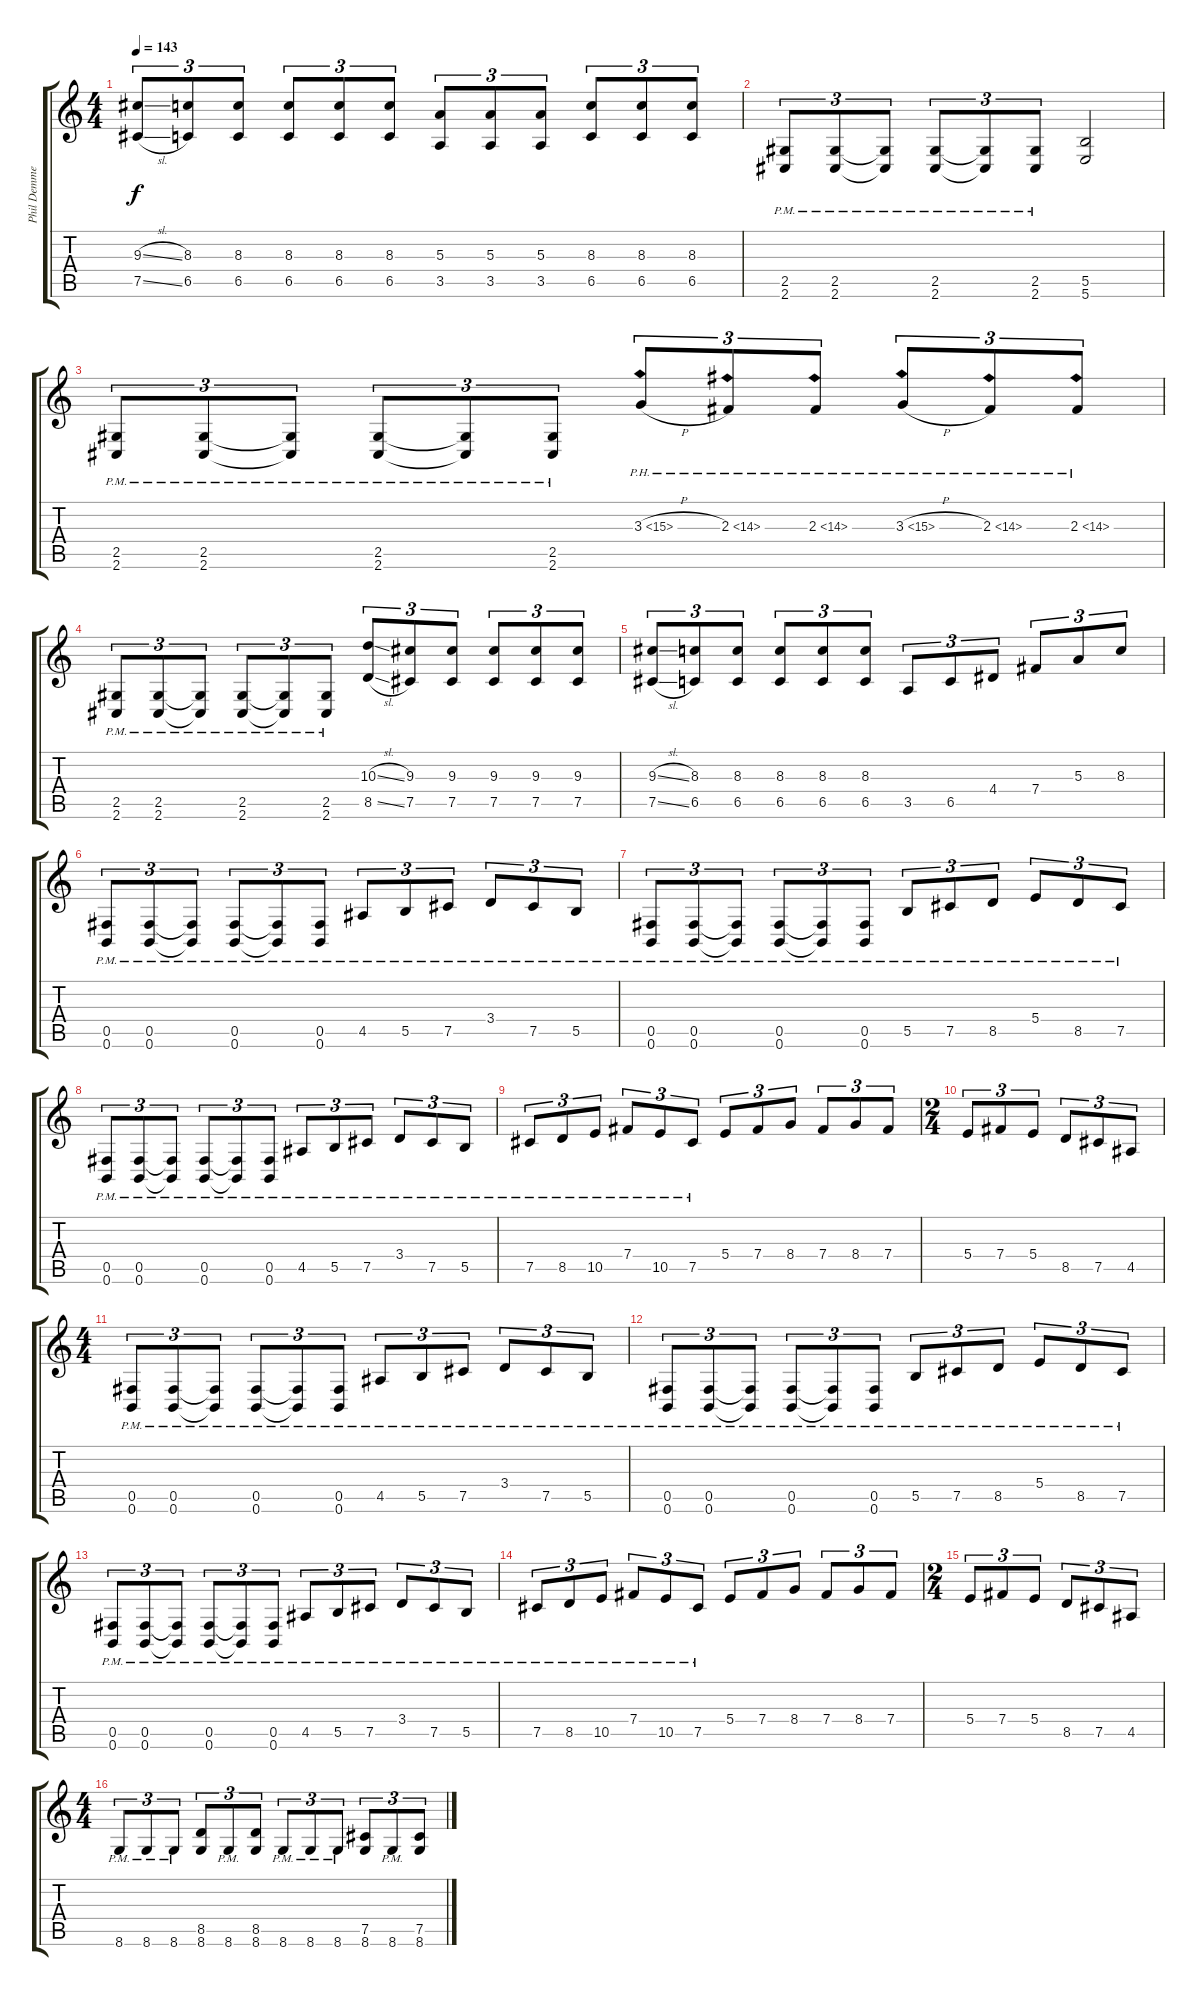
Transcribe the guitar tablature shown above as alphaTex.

\track ("Phil Demmel" "Phil Demme") {instrument distortionguitar}
\staff {score tabs}
\tuning (Db4 Ab3 E3 B2 Gb2 B1) {hide}
\ts (4 4)
\tempo 143
\clef g2
\ks c
(9.3{sl} 7.5{sl}).8{tu (3 2) dy f} (8.3 6.5).8{tu (3 2)} (8.3 6.5).8{tu (3 2)} (8.3 6.5).8{tu (3 2)} (8.3 6.5).8{tu (3 2)} (8.3 6.5).8{tu (3 2)} (5.3 3.5).8{tu (3 2)} (5.3 3.5).8{tu (3 2)} (5.3 3.5).8{tu (3 2)} (8.3 6.5).8{tu (3 2)} (8.3 6.5).8{tu (3 2)} (8.3 6.5).8{tu (3 2)} |
(2.5{pm} 2.6{pm}).8{tu (3 2)} (2.5{pm} 2.6{pm}).8{tu (3 2)} (2.5{pm t} 2.6{pm t}).8{tu (3 2)} (2.5{pm} 2.6{pm}).8{tu (3 2)} (2.5{pm t} 2.6{pm t}).8{tu (3 2)} (2.5{pm} 2.6{pm}).8{tu (3 2)} (5.5 5.6).2 |
(2.5{pm} 2.6{pm}).8{tu (3 2)} (2.5{pm} 2.6{pm}).8{tu (3 2)} (2.5{pm t} 2.6{pm t}).8{tu (3 2)} (2.5{pm} 2.6{pm}).8{tu (3 2)} (2.5{pm t} 2.6{pm t}).8{tu (3 2)} (2.5{pm} 2.6{pm}).8{tu (3 2)} 3.3{ph 12 h}.8{tu (3 2)} 2.3{ph 12}.8{tu (3 2)} 2.3{ph 12}.8{tu (3 2)} 3.3{ph 12 h}.8{tu (3 2)} 2.3{ph 12}.8{tu (3 2)} 2.3{ph 12}.8{tu (3 2)} |
(2.5{pm} 2.6{pm}).8{tu (3 2)} (2.5{pm} 2.6{pm}).8{tu (3 2)} (2.5{pm t} 2.6{pm t}).8{tu (3 2)} (2.5{pm} 2.6{pm}).8{tu (3 2)} (2.5{pm t} 2.6{pm t}).8{tu (3 2)} (2.5{pm} 2.6{pm}).8{tu (3 2)} (10.3{sl} 8.5{sl}).8{tu (3 2)} (9.3 7.5).8{tu (3 2)} (9.3 7.5).8{tu (3 2)} (9.3 7.5).8{tu (3 2)} (9.3 7.5).8{tu (3 2)} (9.3 7.5).8{tu (3 2)} |
(9.3{sl} 7.5{sl}).8{tu (3 2)} (8.3 6.5).8{tu (3 2)} (8.3 6.5).8{tu (3 2)} (8.3 6.5).8{tu (3 2)} (8.3 6.5).8{tu (3 2)} (8.3 6.5).8{tu (3 2)} 3.5.8{tu (3 2)} 6.5.8{tu (3 2)} 4.4.8{tu (3 2)} 7.4.8{tu (3 2)} 5.3.8{tu (3 2)} 8.3.8{tu (3 2)} |
(0.5{pm} 0.6{pm}).8{tu (3 2)} (0.5{pm} 0.6{pm}).8{tu (3 2)} (0.5{pm t} 0.6{pm t}).8{tu (3 2)} (0.5{pm} 0.6{pm}).8{tu (3 2)} (0.5{pm t} 0.6{pm t}).8{tu (3 2)} (0.5{pm} 0.6{pm}).8{tu (3 2)} 4.5{pm}.8{tu (3 2)} 5.5{pm}.8{tu (3 2)} 7.5{pm}.8{tu (3 2)} 3.4{pm}.8{tu (3 2)} 7.5{pm}.8{tu (3 2)} 5.5{pm}.8{tu (3 2)} |
(0.5{pm} 0.6{pm}).8{tu (3 2)} (0.5{pm} 0.6{pm}).8{tu (3 2)} (0.5{pm t} 0.6{pm t}).8{tu (3 2)} (0.5{pm} 0.6{pm}).8{tu (3 2)} (0.5{pm t} 0.6{pm t}).8{tu (3 2)} (0.5{pm} 0.6{pm}).8{tu (3 2)} 5.5{pm}.8{tu (3 2)} 7.5{pm}.8{tu (3 2)} 8.5{pm}.8{tu (3 2)} 5.4{pm}.8{tu (3 2)} 8.5{pm}.8{tu (3 2)} 7.5{pm}.8{tu (3 2)} |
(0.5{pm} 0.6{pm}).8{tu (3 2)} (0.5{pm} 0.6{pm}).8{tu (3 2)} (0.5{pm t} 0.6{pm t}).8{tu (3 2)} (0.5{pm} 0.6{pm}).8{tu (3 2)} (0.5{pm t} 0.6{pm t}).8{tu (3 2)} (0.5{pm} 0.6{pm}).8{tu (3 2)} 4.5{pm}.8{tu (3 2)} 5.5{pm}.8{tu (3 2)} 7.5{pm}.8{tu (3 2)} 3.4{pm}.8{tu (3 2)} 7.5{pm}.8{tu (3 2)} 5.5{pm}.8{tu (3 2)} |
7.5{pm}.8{tu (3 2)} 8.5{pm}.8{tu (3 2)} 10.5{pm}.8{tu (3 2)} 7.4{pm}.8{tu (3 2)} 10.5{pm}.8{tu (3 2)} 7.5{pm}.8{tu (3 2)} 5.4.8{tu (3 2)} 7.4.8{tu (3 2)} 8.4.8{tu (3 2)} 7.4.8{tu (3 2)} 8.4.8{tu (3 2)} 7.4.8{tu (3 2)} |
\ts (2 4)
5.4.8{tu (3 2)} 7.4.8{tu (3 2)} 5.4.8{tu (3 2)} 8.5.8{tu (3 2)} 7.5.8{tu (3 2)} 4.5.8{tu (3 2)} |
\ts (4 4)
(0.5{pm} 0.6{pm}).8{tu (3 2)} (0.5{pm} 0.6{pm}).8{tu (3 2)} (0.5{pm t} 0.6{pm t}).8{tu (3 2)} (0.5{pm} 0.6{pm}).8{tu (3 2)} (0.5{pm t} 0.6{pm t}).8{tu (3 2)} (0.5{pm} 0.6{pm}).8{tu (3 2)} 4.5{pm}.8{tu (3 2)} 5.5{pm}.8{tu (3 2)} 7.5{pm}.8{tu (3 2)} 3.4{pm}.8{tu (3 2)} 7.5{pm}.8{tu (3 2)} 5.5{pm}.8{tu (3 2)} |
(0.5{pm} 0.6{pm}).8{tu (3 2)} (0.5{pm} 0.6{pm}).8{tu (3 2)} (0.5{pm t} 0.6{pm t}).8{tu (3 2)} (0.5{pm} 0.6{pm}).8{tu (3 2)} (0.5{pm t} 0.6{pm t}).8{tu (3 2)} (0.5{pm} 0.6{pm}).8{tu (3 2)} 5.5{pm}.8{tu (3 2)} 7.5{pm}.8{tu (3 2)} 8.5{pm}.8{tu (3 2)} 5.4{pm}.8{tu (3 2)} 8.5{pm}.8{tu (3 2)} 7.5{pm}.8{tu (3 2)} |
(0.5{pm} 0.6{pm}).8{tu (3 2)} (0.5{pm} 0.6{pm}).8{tu (3 2)} (0.5{pm t} 0.6{pm t}).8{tu (3 2)} (0.5{pm} 0.6{pm}).8{tu (3 2)} (0.5{pm t} 0.6{pm t}).8{tu (3 2)} (0.5{pm} 0.6{pm}).8{tu (3 2)} 4.5{pm}.8{tu (3 2)} 5.5{pm}.8{tu (3 2)} 7.5{pm}.8{tu (3 2)} 3.4{pm}.8{tu (3 2)} 7.5{pm}.8{tu (3 2)} 5.5{pm}.8{tu (3 2)} |
7.5{pm}.8{tu (3 2)} 8.5{pm}.8{tu (3 2)} 10.5{pm}.8{tu (3 2)} 7.4{pm}.8{tu (3 2)} 10.5{pm}.8{tu (3 2)} 7.5{pm}.8{tu (3 2)} 5.4.8{tu (3 2)} 7.4.8{tu (3 2)} 8.4.8{tu (3 2)} 7.4.8{tu (3 2)} 8.4.8{tu (3 2)} 7.4.8{tu (3 2)} |
\ts (2 4)
5.4.8{tu (3 2)} 7.4.8{tu (3 2)} 5.4.8{tu (3 2)} 8.5.8{tu (3 2)} 7.5.8{tu (3 2)} 4.5.8{tu (3 2)} |
\ts (4 4)
8.6{pm}.8{tu (3 2)} 8.6{pm}.8{tu (3 2)} 8.6{pm}.8{tu (3 2)} (8.5 8.6).8{tu (3 2)} 8.6{pm}.8{tu (3 2)} (8.5 8.6).8{tu (3 2)} 8.6{pm}.8{tu (3 2)} 8.6{pm}.8{tu (3 2)} 8.6{pm}.8{tu (3 2)} (7.5 8.6).8{tu (3 2)} 8.6{pm}.8{tu (3 2)} (7.5 8.6).8{tu (3 2)}
